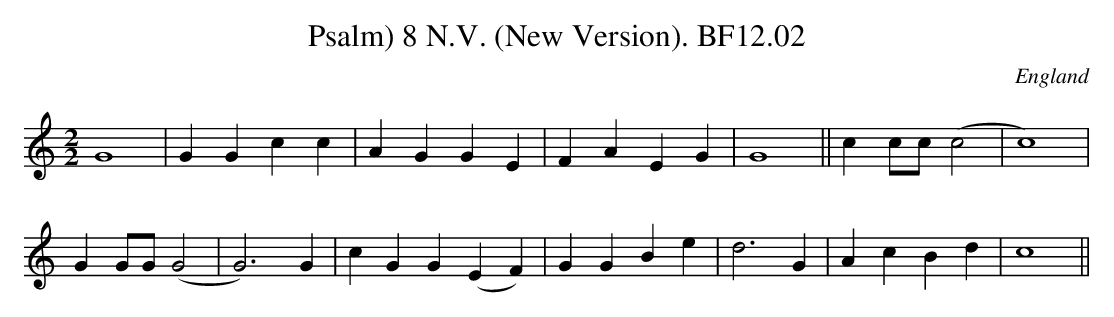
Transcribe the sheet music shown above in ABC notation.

X:1
T:Psalm) 8 N.V. (New Version). BF12.02
M:2/2
L:1/4
O:England
K:CMaj
G4|GGcc|AGGE|FAEG|G4||cc/2c/2(c2|c4)|!
GG/2G/2(G2|G3)G|cGG(EF)|GGBe|d3G|AcBd|c4||
